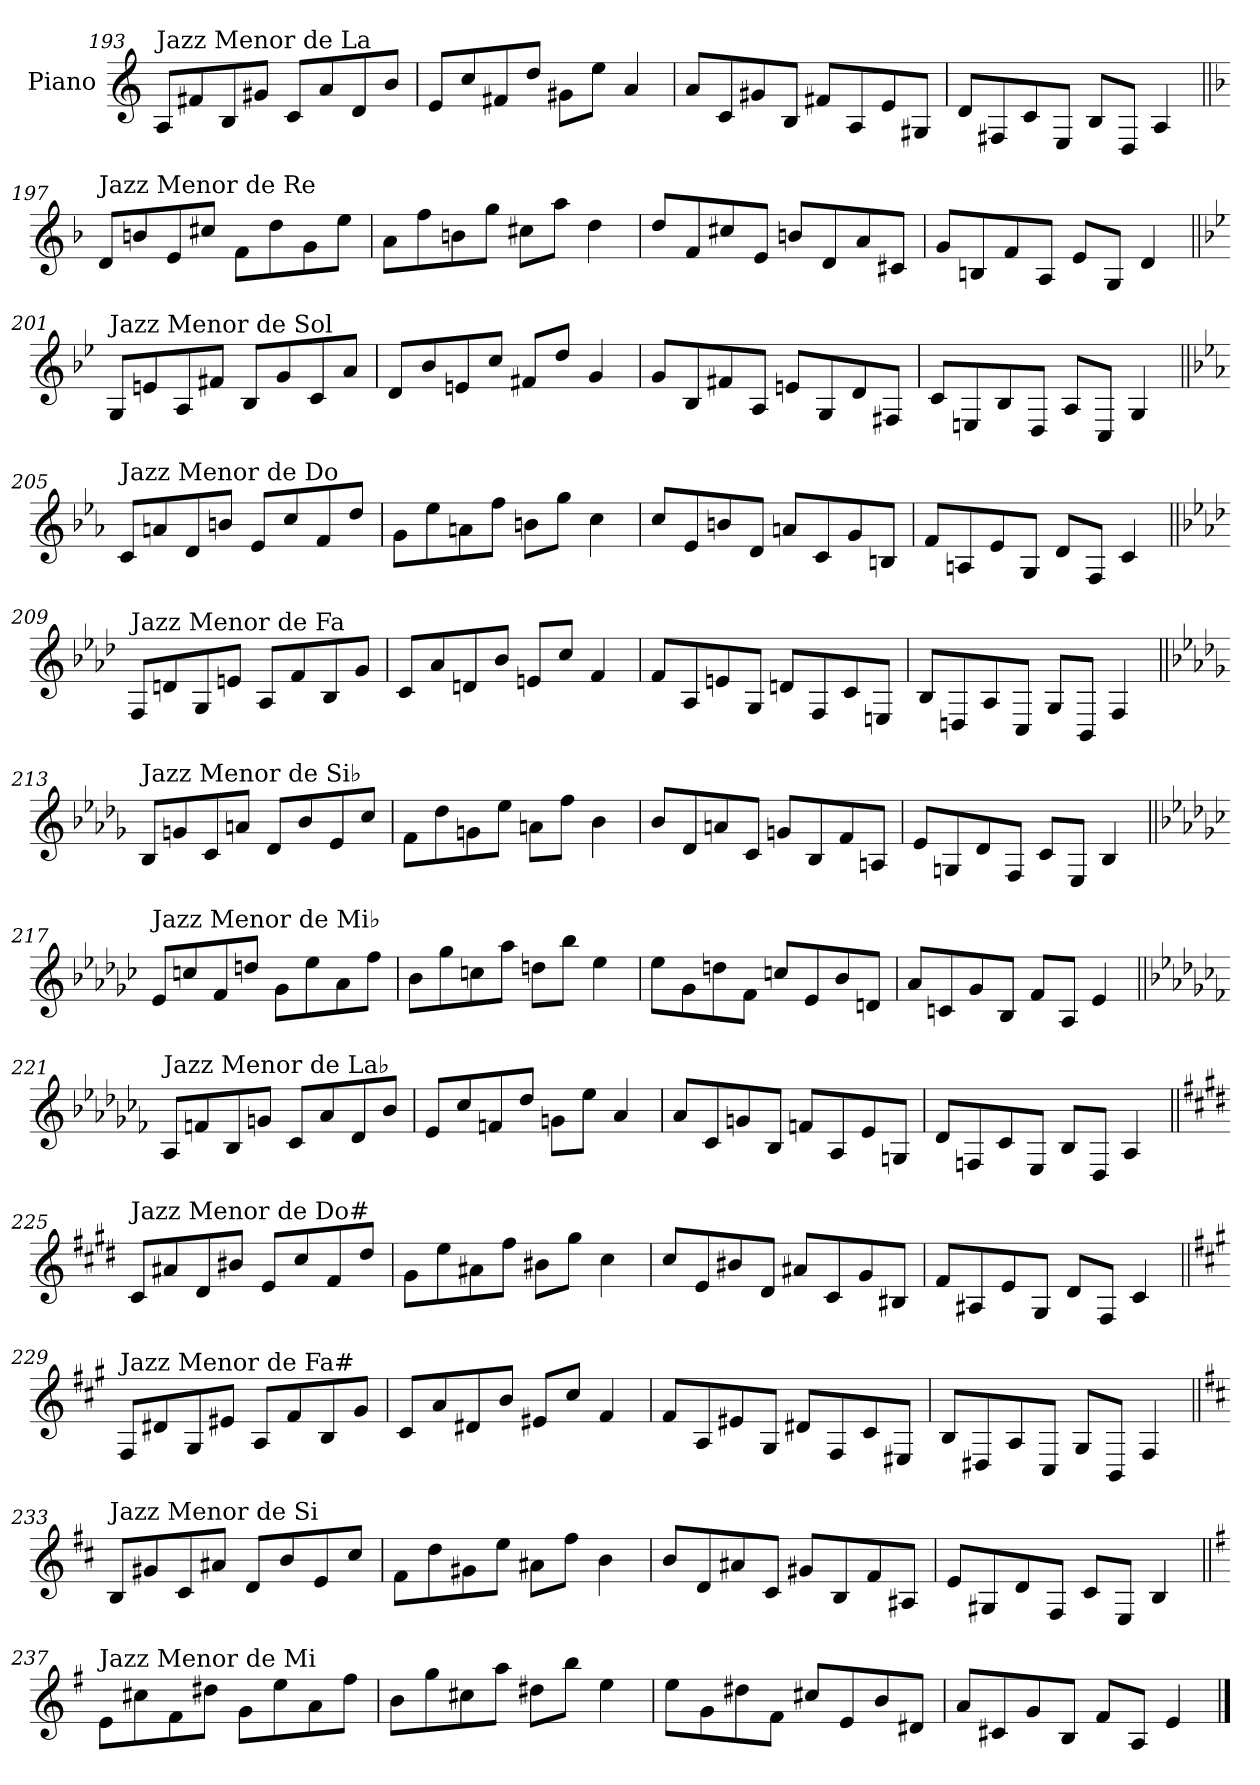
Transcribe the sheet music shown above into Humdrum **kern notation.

**kern
*part1
*staff1
*I"Piano
*I'Pno.
!!LO:PB:g=z
*clefG2
*k[]
=193
!LO:TX:a:t=Jazz Menor de La
8A/L
8f#X/
8B/
8g#X/J
8c/L
8a/
8d/
8b/J
=194
8e/L
8cc/
8f#X/
8dd/J
8g#X\L
8ee\J
4a/
=195
8a/L
8c/
8g#X/
8B/J
8f#X/L
8A/
8e/
8G#X/J
=196
8d/L
8F#X/
8c/
8E/J
8B/L
8D/J
4A/
!!LO:LB:g=z
=197||
*k[b-]
!LO:TX:a:t=Jazz Menor de Re
8d/L
8bn/
8e/
8cc#X/J
8f\L
8dd\
8g\
8ee\J
=198
8a\L
8ff\
8bn\
8gg\J
8cc#X\L
8aa\J
4dd\
=199
8dd/L
8f/
8cc#X/
8e/J
8bn/L
8d/
8a/
8c#X/J
=200
8g/L
8Bn/
8f/
8A/J
8e/L
8G/J
4d/
!!LO:LB:g=z
=201||
*k[b-e-]
!LO:TX:a:t=Jazz Menor de Sol
8G/L
8en/
8A/
8f#X/J
8B-/L
8g/
8c/
8a/J
=202
8d/L
8b-/
8en/
8cc/J
8f#X/L
8dd/J
4g/
=203
8g/L
8B-/
8f#X/
8A/J
8en/L
8G/
8d/
8F#X/J
=204
8c/L
8En/
8B-/
8D/J
8A/L
8C/J
4G/
!!LO:LB:g=z
=205||
*k[b-e-a-]
!LO:TX:a:t=Jazz Menor de Do
8c/L
8an/
8d/
8bn/J
8e-/L
8cc/
8f/
8dd/J
=206
8g\L
8ee-\
8an\
8ff\J
8bn\L
8gg\J
4cc\
=207
8cc/L
8e-/
8bn/
8d/J
8an/L
8c/
8g/
8Bn/J
=208
8f/L
8An/
8e-/
8G/J
8d/L
8F/J
4c/
!!LO:LB:g=z
=209||
*k[b-e-a-d-]
!LO:TX:a:t=Jazz Menor de Fa
8F/L
8dn/
8G/
8en/J
8A-/L
8f/
8B-/
8g/J
=210
8c/L
8a-/
8dn/
8b-/J
8en/L
8cc/J
4f/
=211
8f/L
8A-/
8en/
8G/J
8dn/L
8F/
8c/
8En/J
=212
8B-/L
8Dn/
8A-/
8C/J
8G/L
8BB-/J
4F/
!!LO:LB:g=z
=213||
*k[b-e-a-d-g-]
!LO:TX:a:t=Jazz Menor de Si♭
8B-/L
8gn/
8c/
8an/J
8d-/L
8b-/
8e-/
8cc/J
=214
8f\L
8dd-\
8gn\
8ee-\J
8an\L
8ff\J
4b-\
=215
8b-/L
8d-/
8an/
8c/J
8gn/L
8B-/
8f/
8An/J
=216
8e-/L
8Gn/
8d-/
8F/J
8c/L
8E-/J
4B-/
!!LO:PB:g=z
=217||
*k[b-e-a-d-g-c-]
!LO:TX:a:t=Jazz Menor de Mi♭
8e-/L
8ccn/
8f/
8ddn/J
8g-\L
8ee-\
8a-\
8ff\J
=218
8b-\L
8gg-\
8ccn\
8aa-\J
8ddn\L
8bb-\J
4ee-\
=219
8ee-\L
8g-\
8ddn\
8f\J
8ccn/L
8e-/
8b-/
8dn/J
=220
8a-/L
8cn/
8g-/
8B-/J
8f/L
8A-/J
4e-/
!!LO:LB:g=z
=221||
*k[b-e-a-d-g-c-f-]
!LO:TX:a:t=Jazz Menor de La♭
8A-/L
8fn/
8B-/
8gn/J
8c-/L
8a-/
8d-/
8b-/J
=222
8e-/L
8cc-/
8fn/
8dd-/J
8gn\L
8ee-\J
4a-/
=223
8a-/L
8c-/
8gn/
8B-/J
8fn/L
8A-/
8e-/
8Gn/J
=224
8d-/L
8Fn/
8c-/
8E-/J
8B-/L
8D-/J
4A-/
!!LO:LB:g=z
=225||
*k[f#c#g#d#]
!LO:TX:a:t=Jazz Menor de Do#
8c#/L
8a#X/
8d#/
8b#X/J
8e/L
8cc#/
8f#/
8dd#/J
=226
8g#\L
8ee\
8a#X\
8ff#\J
8b#X\L
8gg#\J
4cc#\
=227
8cc#/L
8e/
8b#X/
8d#/J
8a#X/L
8c#/
8g#/
8B#X/J
=228
8f#/L
8A#X/
8e/
8G#/J
8d#/L
8F#/J
4c#/
!!LO:LB:g=z
=229||
*k[f#c#g#]
!LO:TX:a:t=Jazz Menor de Fa#
8F#/L
8d#X/
8G#/
8e#X/J
8A/L
8f#/
8B/
8g#/J
=230
8c#/L
8a/
8d#X/
8b/J
8e#X/L
8cc#/J
4f#/
=231
8f#/L
8A/
8e#X/
8G#/J
8d#X/L
8F#/
8c#/
8E#X/J
=232
8B/L
8D#X/
8A/
8C#/J
8G#/L
8BB/J
4F#/
!!LO:LB:g=z
=233||
*k[f#c#]
!LO:TX:a:t=Jazz Menor de Si
8B/L
8g#X/
8c#/
8a#X/J
8d/L
8b/
8e/
8cc#/J
=234
8f#\L
8dd\
8g#X\
8ee\J
8a#X\L
8ff#\J
4b\
=235
8b/L
8d/
8a#X/
8c#/J
8g#X/L
8B/
8f#/
8A#X/J
=236
8e/L
8G#X/
8d/
8F#/J
8c#/L
8E/J
4B/
!!LO:LB:g=z
=237||
*k[f#]
!LO:TX:a:t=Jazz Menor de Mi
8e\L
8cc#X\
8f#\
8dd#X\J
8g\L
8ee\
8a\
8ff#\J
=238
8b\L
8gg\
8cc#X\
8aa\J
8dd#X\L
8bb\J
4ee\
=239
8ee\L
8g\
8dd#X\
8f#\J
8cc#X/L
8e/
8b/
8d#X/J
=240
8a/L
8c#X/
8g/
8B/J
8f#/L
8A/J
4e/
==
*-
